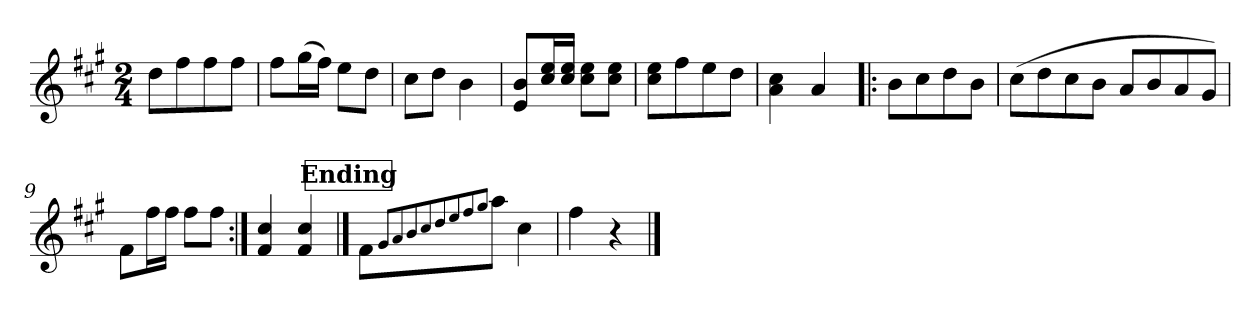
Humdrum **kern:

**kern
*part1
*staff1
*clefG2
*k[f#c#g#]
*f#:
*M2/4
*MM72
=1
8dd\L
8ff#\
8ff#\
8ff#\J
=2
8ff#\L
(>16gg#\L
16ff#\JJ)
8ee\L
8dd\J
=3
8cc#\L
8dd\J
4b\
=4
8e/ 8b/L
16cc#/ 16ee/L
16cc#/ 16ee/JJ
8cc#\ 8ee\L
8cc#\ 8ee\J
=5
8cc#\ 8ee\L
8ff#\
8ee\
8dd\J
=6
4a\ 4cc#\
4a/
=7!|:
8b\L
8cc#\
8dd\
8b\J
=8
(>8cc#\L
8dd\
8cc#\
8b\J
8a/L
8b/
8a/
8g#/J)
=9
8f#\L
16ff#\L
16ff#\JJ
8ff#\L
8ff#\J
!!LO:LB:g=z
=10:|!
4f#/ 4cc#/
4f#/ 4cc#/
!!LO:REH:place=s1:a:B:fs=14:t=Ending
==11
8f#\L
8qg#/L
8qa/
8qb/
8qcc#/
8qdd/
8qee/
8qff#/
8qgg#/J
8aa\J
4cc#\
=12
4ff#\
4r
==
*-
